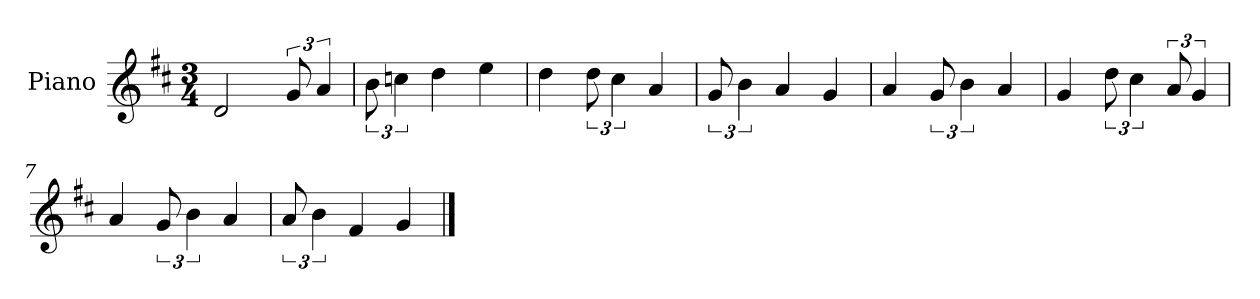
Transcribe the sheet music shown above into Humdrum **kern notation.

**kern
*part1
*staff1
*I"Piano
*I'P-no
*clefG2
*k[f#c#]
*M3/4
*MM94
=1
2d/
12g/
6a/
=2
12b\
6ccn\
4dd\
4ee\
=3
4dd\
12dd\
6cc#\
4a/
=4
12g/
6b\
4a/
4g/
=5
4a/
12g/
6b\
4a/
=6
4g/
12dd\
6cc#\
12a/
6g/
=7
4a/
12g/
6b\
4a/
!!LO:LB:g=z
=8
12a/
6b\
4f#/
4g/
==
*-
